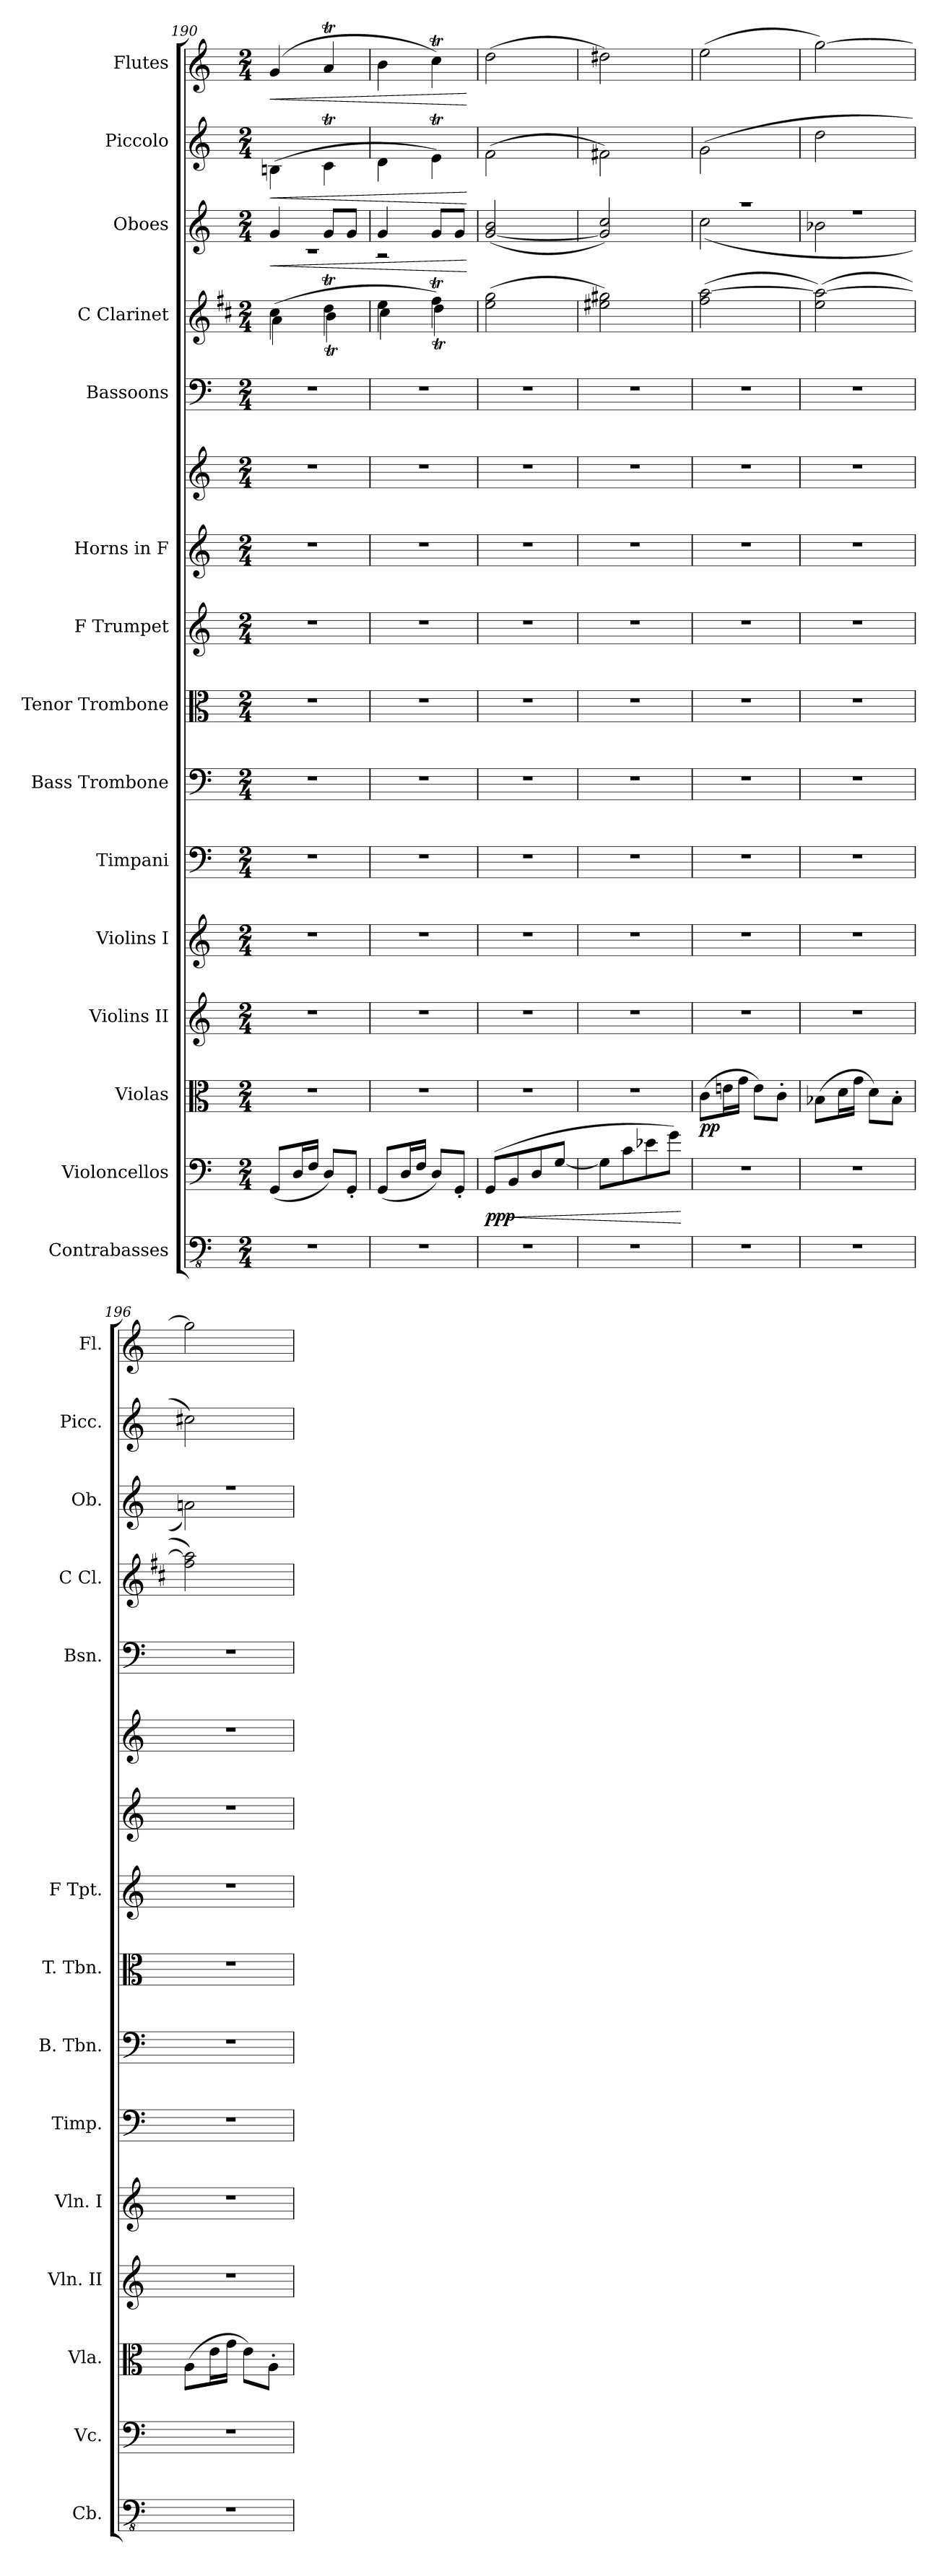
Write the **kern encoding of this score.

**kern	**kern	**dynam	**kern	**dynam	**kern	**kern	**kern	**kern	**kern	**kern	**kern	**kern	**kern	**kern	**kern	**dynam	**kern	**dynam	**kern	**dynam
*part15	*part14	*part14	*part13	*part13	*part12	*part11	*part10	*part9	*part8	*part7	*part6	*part6	*part5	*part4	*part3	*part3	*part2	*part2	*part1	*part1
*staff16	*staff15	*staff15	*staff14	*staff14	*staff13	*staff12	*staff11	*staff10	*staff9	*staff8	*staff7	*staff6	*staff5	*staff4	*staff3	*staff3	*staff2	*staff2	*staff1	*staff1
*I"Contrabasses	*I"Violoncellos	*	*I"Violas	*	*I"Violins II	*I"Violins I	*I"Timpani	*I"Bass Trombone	*I"Tenor Trombone	*I"F Trumpet	*I"Horns in F	*	*I"Bassoons	*I"C Clarinet	*I"Oboes	*	*I"Piccolo	*	*I"Flutes	*
*I'Cb.	*I'Vc.	*	*I'Vla.	*	*I'Vln. II	*I'Vln. I	*I'Timp.	*I'B. Tbn.	*I'T. Tbn.	*I'F Tpt.	*	*	*I'Bsn.	*I'C Cl.	*I'Ob.	*	*I'Picc.	*	*I'Fl.	*
*clefFv4	*clefF4	*	*clefC3	*	*clefG2	*clefG2	*clefF4	*clefF4	*clefC3	*clefG2	*clefG2	*clefG2	*clefF4	*clefG2	*clefG2	*	*clefG2	*	*clefG2	*
*ITrd7c12	*	*	*	*	*	*	*	*	*	*ITrd-3c-5	*ITrd4c7	*ITrd4c7	*	*ITrd1c2	*	*	*ITrd-7c-12	*	*	*
*k[]	*k[]	*	*k[]	*	*k[]	*k[]	*k[]	*k[]	*k[]	*k[b-]	*k[b-]	*k[b-]	*k[]	*k[]	*k[]	*	*k[]	*	*k[]	*
*M2/4	*M2/4	*	*M2/4	*	*M2/4	*M2/4	*M2/4	*M2/4	*M2/4	*M2/4	*M2/4	*M2/4	*M2/4	*M2/4	*M2/4	*	*M2/4	*	*M2/4	*
=190	=190	=190	=190	=190	=190	=190	=190	=190	=190	=190	=190	=190	=190	=190	=190	=190	=190	=190	=190	=190
*	*	*	*	*	*	*	*	*	*	*	*	*	*	*^	*	*	*	*	*	*
!	!	!	!	!	!	!	!	!	!	!	!	!	!	!	!	!	!LO:HP:b	!	!LO:HP:b	!	!LO:HP:b
*	*	*	*	*	*	*	*	*	*	*	*	*	*	*	*	*^	*	*	*	*	*
2r	(<8GG/L	.	2r	.	2r	2r	2r	2r	2r	2r	2r	2r	2r	(>4b\	4g\	4g/	2r	<	(>4bn\	<	(>4g/	<
.	16D/L	.	.	.	.	.	.	.	.	.	.	.	.	.	.	.	.	.	.	.	.	.
.	16F/JJ	.	.	.	.	.	.	.	.	.	.	.	.	.	.	.	.	.	.	.	.	.
.	8D/L)	.	.	.	.	.	.	.	.	.	.	.	.	4ccT\	4aT\	8g/L	.	.	4ccT\	.	4aT/	.
.	8GG'/J	.	.	.	.	.	.	.	.	.	.	.	.	.	.	8g/J	.	.	.	.	.	.
=191	=191	=191	=191	=191	=191	=191	=191	=191	=191	=191	=191	=191	=191	=191	=191	=191	=191	=191	=191	=191	=191	=191
2r	(<8GG/L	.	2r	.	2r	2r	2r	2r	2r	2r	2r	2r	2r	4dd\	4b\	4g/	2r	.	4dd\	.	4b\	.
.	16D/L	.	.	.	.	.	.	.	.	.	.	.	.	.	.	.	.	.	.	.	.	.
.	16F/JJ	.	.	.	.	.	.	.	.	.	.	.	.	.	.	.	.	.	.	.	.	.
.	8D/L)	.	.	.	.	.	.	.	.	.	.	.	.	4eet\)	4ccT\	8g/L	.	.	4eet\)	.	4ccT\)	.
.	8GG'/J	.	.	.	.	.	.	.	.	.	.	.	.	.	.	8g/J	.	.	.	.	.	.
*	*	*	*	*	*	*	*	*	*	*	*	*	*	*v	*v	*	*	*	*	*	*	*
*	*	*	*	*	*	*	*	*	*	*	*	*	*	*	*v	*v	*	*	*	*	*
.	.	.	.	.	.	.	.	.	.	.	.	.	.	.	.	[	.	[	.	[
=192	=192	=192	=192	=192	=192	=192	=192	=192	=192	=192	=192	=192	=192	=192	=192	=192	=192	=192	=192	=192
!	!	!LO:DY:b	!	!	!	!	!	!	!	!	!	!	!	!	!	!	!	!	!	!
2r	(>8GG/L	ppp	2r	.	2r	2r	2r	2r	2r	2r	2r	2r	2r	(>2dd\ 2ff\	(>[2g/ 2b/	.	(>2ff\	.	(>2dd\	.
!	!	!LO:HP:b	!	!	!	!	!	!	!	!	!	!	!	!	!	!	!	!	!	!
.	8BB/	<	.	.	.	.	.	.	.	.	.	.	.	.	.	.	.	.	.	.
.	8D/	.	.	.	.	.	.	.	.	.	.	.	.	.	.	.	.	.	.	.
.	[8G/J	.	.	.	.	.	.	.	.	.	.	.	.	.	.	.	.	.	.	.
=193	=193	=193	=193	=193	=193	=193	=193	=193	=193	=193	=193	=193	=193	=193	=193	=193	=193	=193	=193	=193
2r	8G\L]	.	2r	.	2r	2r	2r	2r	2r	2r	2r	2r	2r	2dd#X\ 2ff#X\)	2g/] 2cc/)	.	2ff#X\)	.	2dd#X\)	.
.	8c\	.	.	.	.	.	.	.	.	.	.	.	.	.	.	.	.	.	.	.
.	8e-X\	.	.	.	.	.	.	.	.	.	.	.	.	.	.	.	.	.	.	.
.	8g\J)	.	.	.	.	.	.	.	.	.	.	.	.	.	.	.	.	.	.	.
.	.	[	.	.	.	.	.	.	.	.	.	.	.	.	.	.	.	.	.	.
=194	=194	=194	=194	=194	=194	=194	=194	=194	=194	=194	=194	=194	=194	=194	=194	=194	=194	=194	=194	=194
*	*	*	*	*	*	*	*	*	*	*	*	*	*	*	*^	*	*	*	*	*
!	!	!	!	!LO:DY:b	!	!	!	!	!	!	!	!	!	!	!	!	!	!	!	!	!
2r	2r	.	(>8c\L	pp	2r	2r	2r	2r	2r	2r	2r	2r	2r	(<2ee\ [2gg\	2r	(<2cc\	.	(>2gg\	.	(>2ee\	.
.	.	.	16en\L	.	.	.	.	.	.	.	.	.	.	.	.	.	.	.	.	.	.
.	.	.	16g\JJ	.	.	.	.	.	.	.	.	.	.	.	.	.	.	.	.	.	.
.	.	.	8e\L)	.	.	.	.	.	.	.	.	.	.	.	.	.	.	.	.	.	.
.	.	.	8c'\J	.	.	.	.	.	.	.	.	.	.	.	.	.	.	.	.	.	.
=195	=195	=195	=195	=195	=195	=195	=195	=195	=195	=195	=195	=195	=195	=195	=195	=195	=195	=195	=195	=195	=195
2r	2r	.	(>8B-X\L	.	2r	2r	2r	2r	2r	2r	2r	2r	2r	(<2dd\ 2gg\_)	2r	2b-X\	.	2ddd\	.	[2gg\)	.
.	.	.	16d\L	.	.	.	.	.	.	.	.	.	.	.	.	.	.	.	.	.	.
.	.	.	16g\JJ	.	.	.	.	.	.	.	.	.	.	.	.	.	.	.	.	.	.
.	.	.	8d\L)	.	.	.	.	.	.	.	.	.	.	.	.	.	.	.	.	.	.
.	.	.	8B-'\J	.	.	.	.	.	.	.	.	.	.	.	.	.	.	.	.	.	.
=196	=196	=196	=196	=196	=196	=196	=196	=196	=196	=196	=196	=196	=196	=196	=196	=196	=196	=196	=196	=196	=196
2r	2r	.	(>8A\L	.	2r	2r	2r	2r	2r	2r	2r	2r	2r	2ee\ 2gg\])	2r	2an\)	.	2ccc#X\)	.	2gg\]	.
.	.	.	16e\L	.	.	.	.	.	.	.	.	.	.	.	.	.	.	.	.	.	.
.	.	.	16g\JJ	.	.	.	.	.	.	.	.	.	.	.	.	.	.	.	.	.	.
.	.	.	8e\L)	.	.	.	.	.	.	.	.	.	.	.	.	.	.	.	.	.	.
.	.	.	8A'\J	.	.	.	.	.	.	.	.	.	.	.	.	.	.	.	.	.	.
*	*	*	*	*	*	*	*	*	*	*	*	*	*	*	*v	*v	*	*	*	*	*
=	=	=	=	=	=	=	=	=	=	=	=	=	=	=	=	=	=	=	=	=
*-	*-	*-	*-	*-	*-	*-	*-	*-	*-	*-	*-	*-	*-	*-	*-	*-	*-	*-	*-	*-
